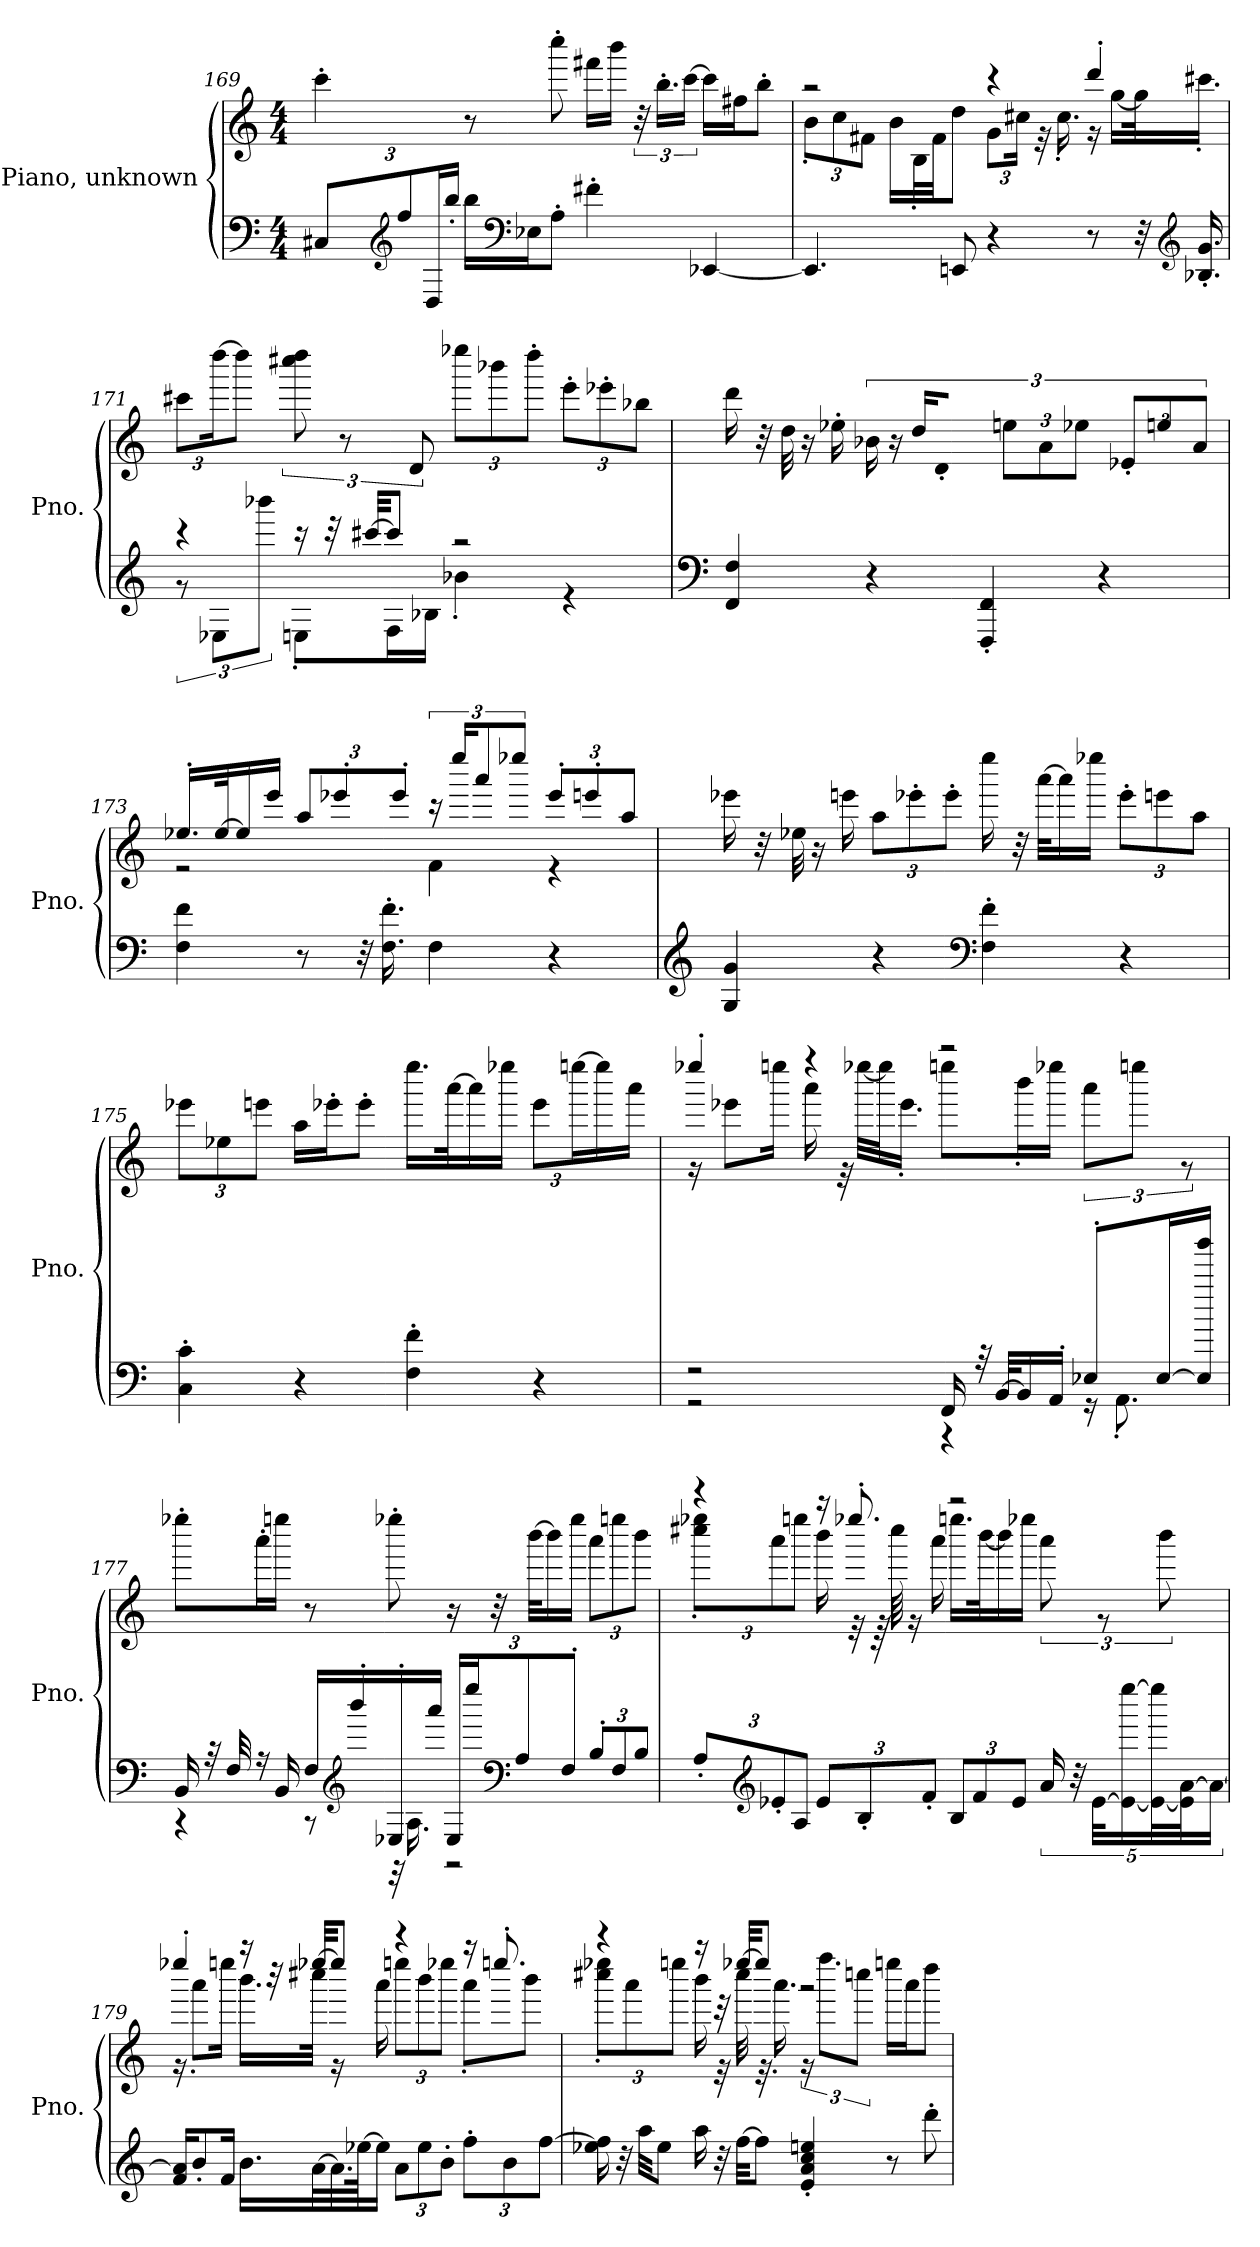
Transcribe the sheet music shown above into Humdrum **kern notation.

**kern	**kern
*part1	*part1
*staff2	*staff1
*I"Piano, unknown	*
*I'Pno.	*
*clefF4	*clefG2
*k[]	*k[]
*M4/4	*M4/4
*Xbrackettup	*
=169	=169
12C#X/L	4ccc'\
*clefG2	*
12ff/	.
24D/L	.
24bb'/JJ	.
16bb\LL	8r
*clefF4	*
16E-X\J	.
8A'\J	8cccc'\
4f#X'\	16fff#X\LL
.	16bbb\JJ
.	48r
.	24.bb'\LL
.	[24ccc\JJ
[4EE-X/	16ccc\LL]
.	16ff#X\J
.	8bb'\J
!!LO:LB:g=z
=170	=170
*	*^
*	*	*Xbrackettup
4.EE-/]	2r	12b'\L
.	.	12cc\
.	.	12f#X\J
.	.	16b\LL
.	.	32B'\L
.	.	32f#\JJ
8EEn/	.	8dd\J
4r	4r	12g\L
.	.	24cc#X\Jk
.	.	32r
.	.	16.cc#'\
8r	4ddd'/	16r
.	.	[16gg\LL
32r	.	32gg\K]
*clefG2	*	*
16.B-X/' 16.g/'	.	16.ccc#X'\JJ
*	*v	*v
=171	=171
*^	*
*	*brackettup	*
4r	12r	12ccc#X\L
.	12E-X\L	[24dddd\K
.	.	8dddd\J]
.	12bbb-X\J	.
*	*	*brackettup
16r	8En'\L	12cccc#X\ 12dddd\
32r	.	.
.	.	12r
[32ccc#X/KKL	.	.
8ccc#/J]	16F\L	.
.	.	12d/
.	16B-X\JJ	.
*	*	*Xbrackettup
2r	4b-X'\	12eeee-X\L
.	.	12bbb-X\
.	.	12dddd'\J
.	4r	12eee'\L
.	.	12eee-X'\
.	.	12bb-X\J
*v	*v	*
!!LO:LB:g=z
=172	=172
*clefF4	*
4FF/ 4F/	16ddd\
.	32r
.	32dd\
.	16r
.	16ee-X'\
*	*brackettup
4r	24b-X\
.	24r
.	24dd/KL
.	8d'/J
*	*Xbrackettup
4FFF/' 4FF/'	12een\L
.	12a\
.	12ee-X\J
4r	12e-X'/L
.	12een/
.	12a/J
=173	=173
*	*^
4F\ 4f\	16.ee-X'/LL	2r
.	[32ee-/K	.
.	16ee-/]	.
.	16eee/JJ	.
8r	12aa/L	.
.	12eee-X'/	.
32r	.	.
16.F\' 16.f\'	.	.
.	12eee-'/J	.
*	*brackettup	*
4F\	24r	4f\
.	24eeee/KL	.
.	12aaa/	.
.	12eeee-X/J	.
*	*Xbrackettup	*
4r	12eee-'/L	4r
.	12eeen'/	.
.	12aa/J	.
*	*v	*v
!!LO:LB:g=z
=174	=174
*clefG2	*
4G/ 4g/	16eee-X\
.	32r
.	32ee-X\
.	16r
.	16eeen\
4r	12aa\L
.	12eee-X'\
.	12eee-'\J
*clefF4	*
4F\' 4f\'	16eeee\
.	32r
.	[32aaa\KLL
.	16aaa\]
.	16eeee-X\JJ
4r	12eee-'\L
.	12eeen\
.	12aa\J
=175	=175
4C\' 4c\'	12eee-X\L
.	12ee-X\
.	12eeen\J
4r	16aa\LL
.	16eee-X'\J
.	8eee-'\J
4F\' 4f\'	16.eeee\LL
.	[32aaa\K
.	16aaa\]
.	16eeee-X\JJ
4r	12eee-\L
.	[24eeeen\L
.	16eeee\]
.	16aaa\JJ
!!LO:LB:g=z
=176	=176
*^	*^
2r	2r	4eeee-X'/	16r
.	.	.	8eee-X\L
.	.	.	16eeeen\Jk
.	.	4r	16aaa\
.	.	.	32r
.	.	.	[32eeee-X\LLL
.	.	.	32eeee-\J]
.	.	.	16.eee-'\JJ
16FF/	4r	2r	8eeeen\L
32r	.	.	.
[32BB/KLL	.	.	.
16BB/]	.	.	16bbb'\L
16AA'/JJ	.	.	16eeee-X\JJ
*	*	*	*brackettup
8E-X'/L	16r	.	12aaa\L
.	8.AA'\	.	.
.	.	.	12eeeen\J
[16E-/L	.	.	.
.	.	.	12r
16E-/] 16bbb/JJ	.	.	.
*	*	*v	*v
!!LO:LB:g=z
=177	=177	=177
16BB/	4r	8eeee-X'\L
32r	.	.
32F/	.	.
16r	.	16aaa'\L
16BB/	.	16eeeen\JJ
16F/LL	8r	8r
*clefG2	*	*
16bbb'/	.	.
16E-X'/	32r	8eeee-X'\
.	16.A\	.
16aaa/JJ	.	.
*Xbrackettup	*	*
24E-/LL	2r	16r
24eeee/J	.	.
.	.	32r
*clefF4	*	*
12A/	.	.
.	.	[32bbb\KLL
.	.	16bbb\]
12F'/J	.	.
.	.	16eeee-\JJ
*	*	*Xbrackettup
12B'/L	.	12aaa\L
12F/	.	12eeeen\
12B/J	.	12bbb\J
*v	*v	*
!!LO:PB:g=z
=178	=178
*	*^
12A'/L	4r	12cccc#X\' 12eeee-X\'L
*clefG2	*	*
12e-X'/	.	12aaa\
12A/J	.	12eeeen\J
12e-/L	16r	16bbb\
.	8.eeee-X'/	32r
12B'/	.	.
.	.	64r
.	.	64cccc#\
.	.	16r
12f'/J	.	.
.	.	16aaa\
12B/L	2r	16.eeeen\LL
12f/	.	.
.	.	[32bbb\K
.	.	16bbb\]
12e-/J	.	.
.	.	16eeee-X\JJ
*brackettup	*	*brackettup
20a/	.	12aaa\
40r	.	.
[40e-\KLL	.	.
.	.	12r
20e-\_ [20eeee\	.	.
40e-\_ 40eeee\]L	.	.
.	.	12bbb\
40e-\] [40a\J	.	.
20a\JJ_	.	.
!!LO:LB:g=z	!!
=179	=179	=179
16f/ 16a/]KL	4eeee-X'/	16r
8b'/	.	8aaa'\L
16f/Jk	.	16eeeen\Jk
16.b\LL	16r	16.bbb\LL
.	32r	.
[32a\L	[32eeee-X/KKL	32cccc#X\JJk
32.a\]	8eeee-/J]	16r
[64ee-X\JK	.	.
16ee-\JJ]	.	16aaa\
*Xbrackettup	*	*Xbrackettup
12a\L	4r	12eeeen\L
12ee-\	.	12bbb\
12b'\J	.	12eeee-X\J
12ff'\L	16r	8aaa'\L
.	8.eeeen'/	.
12b\	.	.
.	.	8bbb\J
[12ff\J	.	.
!!LO:LB:g=z	!!
=180	=180	=180
16ee-X\ 16ff\]	4r	12cccc#X\' 12eeee-X\'L
32r	.	.
.	.	12aaa\
32aa\KKL	.	.
8ee-\J	.	.
.	.	12eeeen\J
16aa\	16r	16bbb\
32r	32r	32r
[32ff\KKL	[32eeee-X/KKL	32cccc#\
8ff\J]	8eeee-/J]	32r
.	.	16.aaa'\
*	*	*brackettup
4e/' 4a/' 4cc/' 4een/'	2r	24r
.	.	12.ffff\L
.	.	12ccccn\J
8r	.	16eeeen\LL
.	.	16aaa\J
8ddd'\	.	8dddd\J
*	*v	*v
=	=
*-	*-
